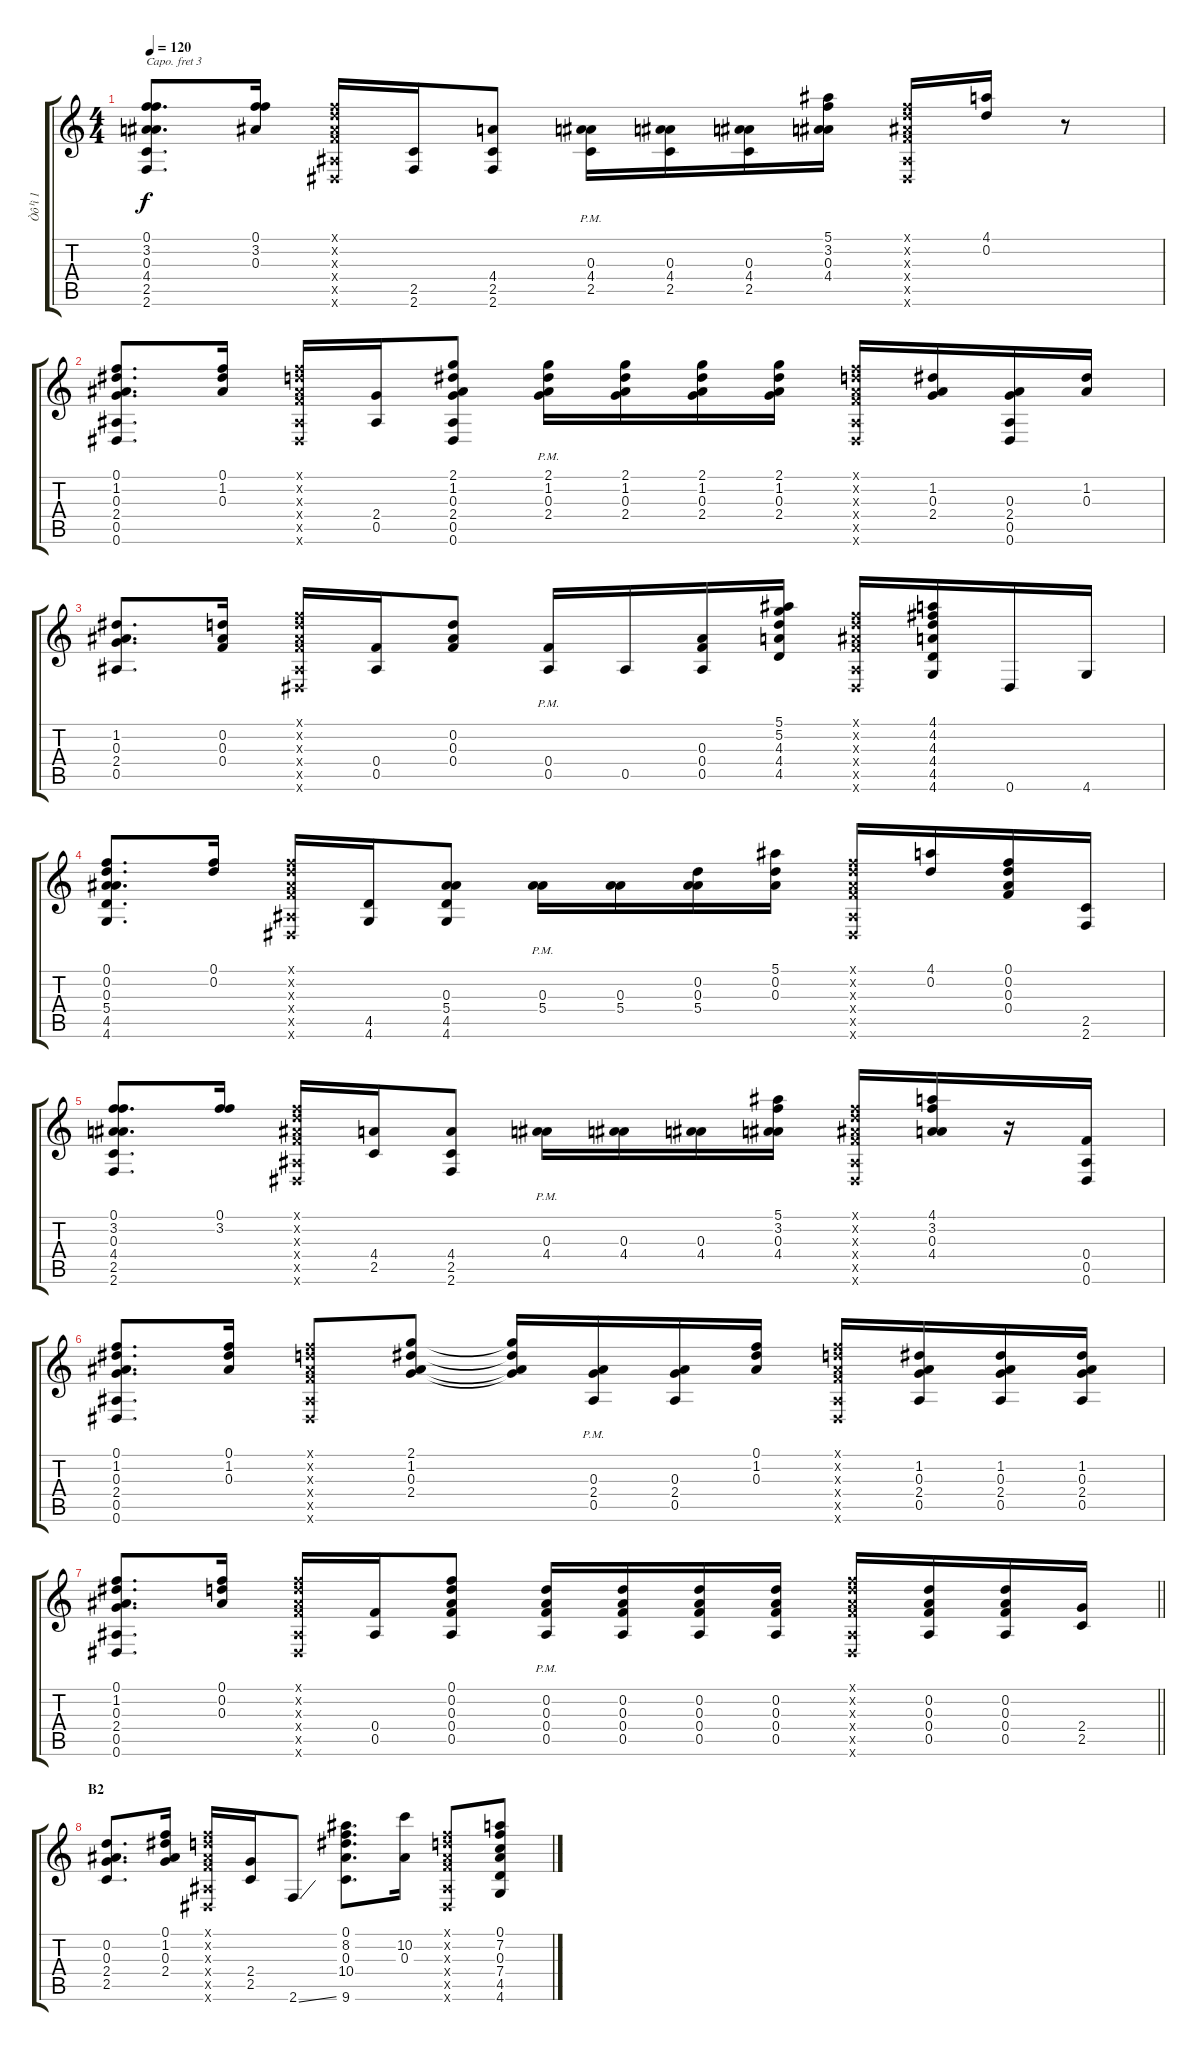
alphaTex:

\track ("Òô¹ì 1" "Òô¹ì 1") {instrument acousticguitarsteel}
\staff {score tabs}
\capo 3
\tuning (D4 B3 G3 D3 G2 C2) {hide}
\ts (4 4)
\tempo 120
\clef g2
\ks c
(0.1 3.2 0.3 4.4 2.5 2.6).8{d dy f} (0.1 3.2 0.3).16 (0.1{x} 0.2{x} 0.3{x} 0.4{x} 0.5{x} 0.6{x}).16 (2.5 2.6).16 (4.4 2.5 2.6).8 (0.3 4.4 2.5{pm}).16 (0.3 4.4 2.5).16 (0.3 4.4 2.5).16 (5.1 3.2 0.3 4.4).16 (0.1{x} 0.2{x} 0.3{x} 0.4{x} 0.5{x} 0.6{x}).16 (4.1 0.2).16 r.8 |
(0.1 1.2 0.3 2.4 0.5 0.6).8{d} (0.1 1.2 0.3).16 (0.1{x} 0.2{x} 0.3{x} 0.4{x} 0.5{x} 0.6{x}).16 (2.4 0.5).16 (2.1 1.2 0.3 2.4 0.5 0.6).8 (2.1 1.2 0.3 2.4{pm}).16 (2.1 1.2 0.3 2.4).16 (2.1 1.2 0.3 2.4).16 (2.1 1.2 0.3 2.4).16 (0.1{x} 0.2{x} 0.3{x} 0.4{x} 0.5{x} 0.6{x}).16 (1.2 0.3 2.4).16 (0.3 2.4 0.5 0.6).16 (1.2 0.3).16 |
(1.2 0.3 2.4 0.5).8{d} (0.2 0.3 0.4).16 (0.1{x} 0.2{x} 0.3{x} 0.4{x} 0.5{x} 0.6{x}).16 (0.4 0.5).16 (0.2 0.3 0.4).8 (0.4 0.5{pm}).16 0.5.16 (0.3 0.4 0.5).16 (5.1 5.2 4.3 4.4 4.5).16 (0.1{x} 0.2{x} 0.3{x} 0.4{x} 0.5{x} 0.6{x}).16 (4.1 4.2 4.3 4.4 4.5 4.6).16 0.6.16 4.6.16 |
(0.1 0.2 0.3 5.4 4.5 4.6).8{d} (0.1 0.2).16 (0.1{x} 0.2{x} 0.3{x} 0.4{x} 0.5{x} 0.6{x}).16 (4.5 4.6).16 (0.3 5.4 4.5 4.6).8 (0.3 5.4{pm}).16 (0.3 5.4).16 (0.2 0.3 5.4).16 (5.1 0.2 0.3).16 (0.1{x} 0.2{x} 0.3{x} 0.4{x} 0.5{x} 0.6{x}).16 (4.1 0.2).16 (0.1 0.2 0.3 0.4).16 (2.5 2.6).16 |
(0.1 3.2 0.3 4.4 2.5 2.6).8{d} (0.1 3.2).16 (0.1{x} 0.2{x} 0.3{x} 0.4{x} 0.5{x} 0.6{x}).16 (4.4 2.5).16 (4.4 2.5 2.6).8 (0.3 4.4{pm}).16 (0.3 4.4).16 (0.3 4.4).16 (5.1 3.2 0.3 4.4).16 (0.1{x} 0.2{x} 0.3{x} 0.4{x} 0.5{x} 0.6{x}).16 (4.1 3.2 0.3 4.4).16 r.16 (0.4 0.5 0.6).16 |
(0.1 1.2 0.3 2.4 0.5 0.6).8{d} (0.1 1.2 0.3).16 (0.1{x} 0.2{x} 0.3{x} 0.4{x} 0.5{x} 0.6{x}).8 (2.1 1.2 0.3 2.4).8 (2.1{t} 1.2{t} 0.3{t} 2.4{t}).16 (0.3 2.4 0.5{pm}).16 (0.3 2.4 0.5).16 (0.1 1.2 0.3).16 (0.1{x} 0.2{x} 0.3{x} 0.4{x} 0.5{x} 0.6{x}).16 (1.2 0.3 2.4 0.5).16 (1.2 0.3 2.4 0.5).16 (1.2 0.3 2.4 0.5).16 |
\barLineRight lightlight
(0.1 1.2 0.3 2.4 0.5 0.6).8{d} (0.1 0.2 0.3).16 (0.1{x} 0.2{x} 0.3{x} 0.4{x} 0.5{x} 0.6{x}).16 (0.4 0.5).16 (0.1 0.2 0.3 0.4 0.5).8 (0.2 0.3 0.4 0.5{pm}).16 (0.2 0.3 0.4 0.5).16 (0.2 0.3 0.4 0.5).16 (0.2 0.3 0.4 0.5).16 (0.1{x} 0.2{x} 0.3{x} 0.4{x} 0.5{x} 0.6{x}).16 (0.2 0.3 0.4 0.5).16 (0.2 0.3 0.4 0.5).16 (2.4 2.5).16 |
\section ("" "B2")
(0.2 0.3 2.4 2.5).8{d} (0.1 1.2 0.3 2.4).16 (0.1{x} 0.2{x} 0.3{x} 0.4{x} 0.5{x} 0.6{x}).16 (2.4 2.5).16 2.6{ss}.8 (0.1 8.2 0.3 10.4 9.6).8{d} (10.2 0.3).16 (0.1{x} 0.2{x} 0.3{x} 0.4{x} 0.5{x} 0.6{x}).8 (0.1 7.2 0.3 7.4 4.5 4.6).8
